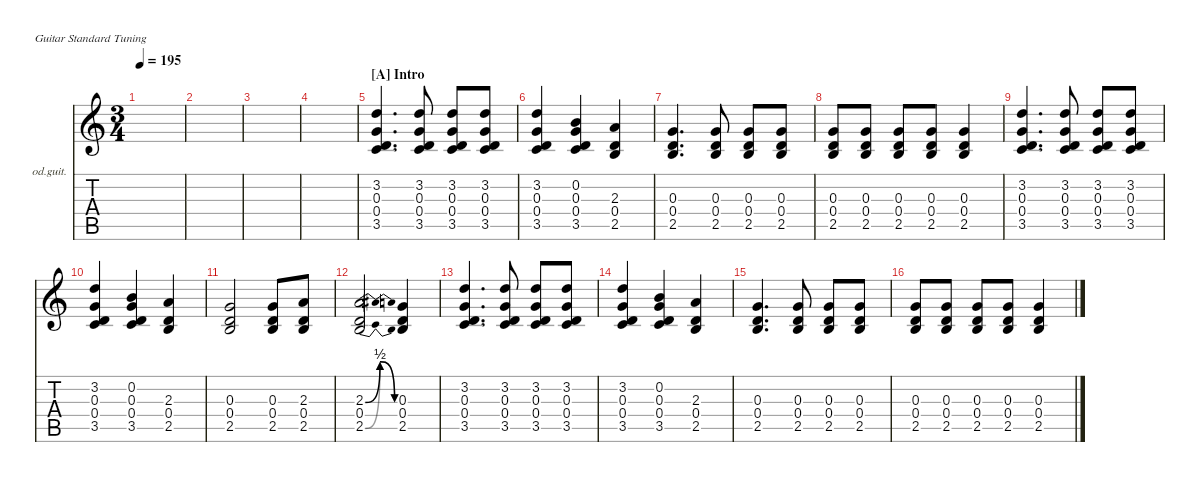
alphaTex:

\hideDynamics
\bracketExtendMode nobrackets
\firstSystemTrackNameOrientation horizontal
\track ("Backing Guitar" "od.guit.") {instrument overdrivenguitar}
\staff {score tabs}
\tuning (E4 B3 G3 D3 A2 E2)
\ts (3 4)
\tempo 195
\clef g2
\ks aminor
|
|
|
|
\section ("A" "Intro")
(3.5 3.2 0.3 0.4).4{d beam Up} (3.5 0.4 0.3 3.2).8{beam Up} (3.5 0.4 0.3 3.2).8{beam Up} (3.5 0.4 0.3 3.2).8{beam Up} |
(3.5 3.2 0.3 0.4).4{beam Up} (0.2 0.3 0.4 3.5).4{beam Up} (2.5 2.3 0.4).4{beam Up} |
(0.3 0.4 2.5).4{d beam Up} (2.5 0.3 0.4).8{beam Up} (2.5 0.3 0.4).8{beam Up} (2.5 0.3 0.4).8{beam Up} |
(2.5 0.3 0.4).8{beam Up} (2.5 0.3 0.4).8{beam Up} (2.5 0.3 0.4).8{beam Up} (2.5 0.3 0.4).8{beam Up} (2.5 0.4 0.3).4{beam Up} |
(3.5 3.2 0.3 0.4).4{d beam Up} (3.5 0.4 0.3 3.2).8{beam Up} (3.5 0.4 0.3 3.2).8{beam Up} (3.5 0.4 0.3 3.2).8{beam Up} |
(3.5 3.2 0.3 0.4).4{beam Up} (0.2 0.3 0.4 3.5).4{beam Up} (2.5 2.3 0.4).4{beam Up} |
(0.3 0.4 2.5).2{beam Up} (2.5 0.3 0.4).8{beam Up} (2.5 2.3 0.4).8{beam Up} |
(2.5{be (bendrelease 0 0 14.399999999999999 2 20.4 2 30 0)} 2.3{be (bendrelease 0 0 14.399999999999999 2 20.4 2 30 0)} 0.4).2{beam Up} (2.5 0.4 0.3).4{beam Up} |
(3.5 3.2 0.3 0.4).4{d beam Up} (3.5 0.4 0.3 3.2).8{beam Up} (3.5 0.4 0.3 3.2).8{beam Up} (3.5 0.4 0.3 3.2).8{beam Up} |
(3.5 3.2 0.3 0.4).4{beam Up} (0.2 0.3 0.4 3.5).4{beam Up} (2.5 2.3 0.4).4{beam Up} |
(0.3 0.4 2.5).4{d beam Up} (2.5 0.3 0.4).8{beam Up} (2.5 0.3 0.4).8{beam Up} (2.5 0.3 0.4).8{beam Up} |
(2.5 0.3 0.4).8{beam Up} (2.5 0.3 0.4).8{beam Up} (2.5 0.3 0.4).8{beam Up} (2.5 0.3 0.4).8{beam Up} (2.5 0.4 0.3).4{beam Up}
